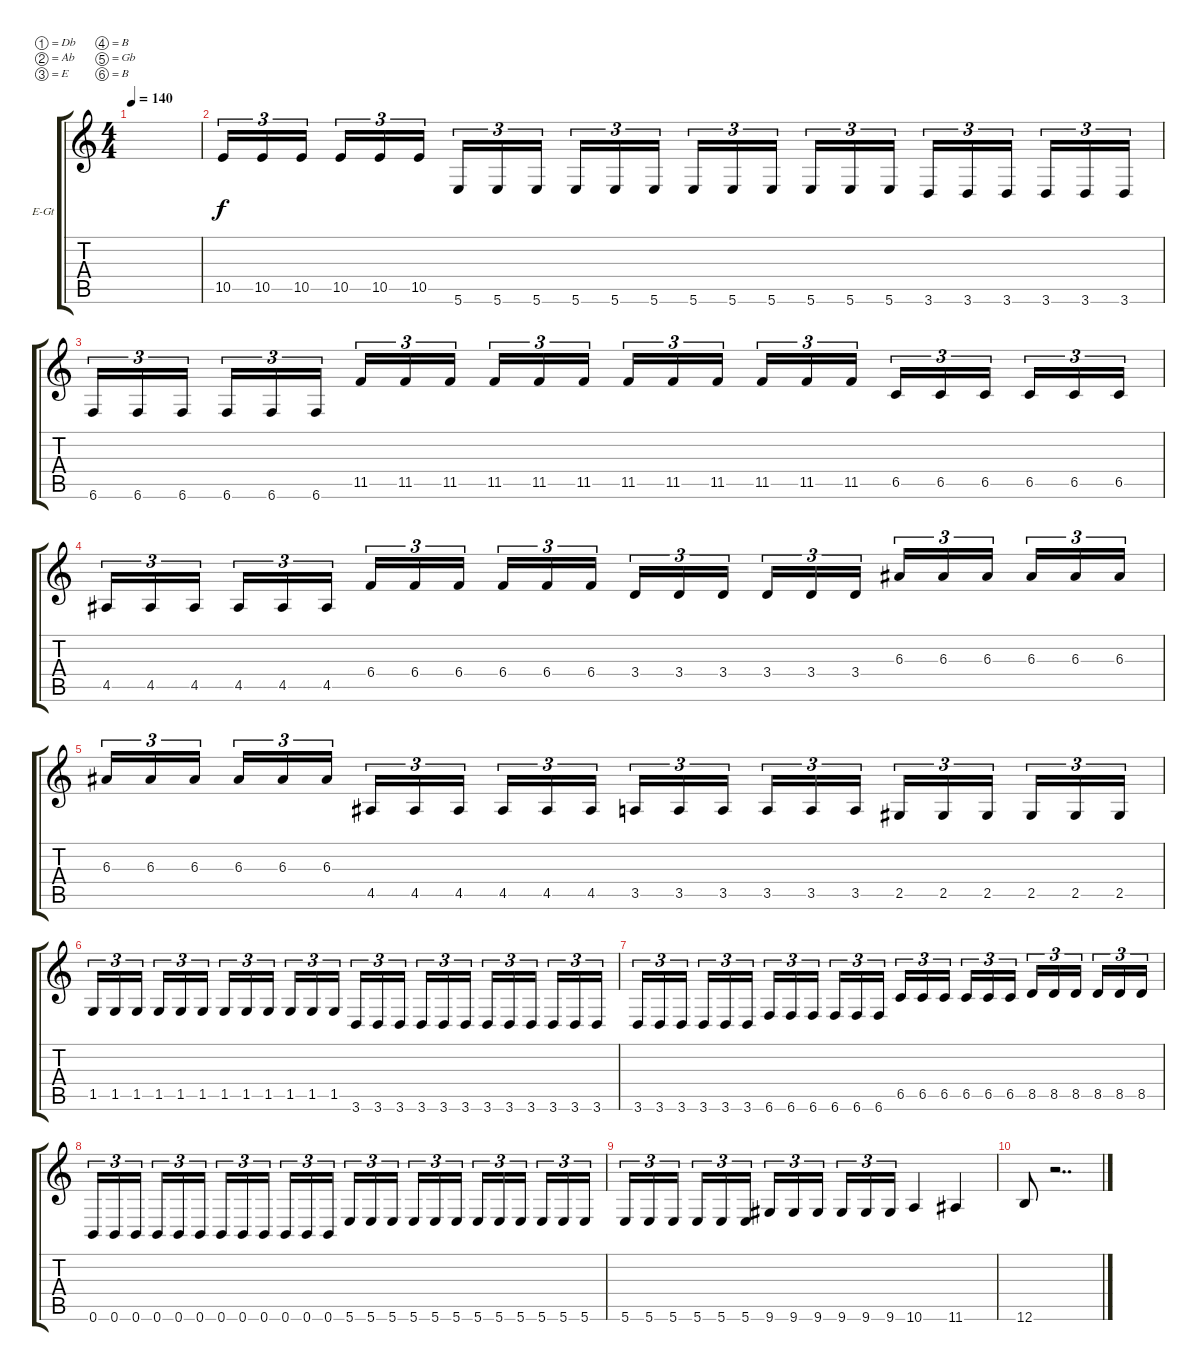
\defaultSystemsLayout 4
\bracketExtendMode groupsimilarinstruments
\firstSystemTrackNameOrientation horizontal
\otherSystemsTrackNameOrientation horizontal
\track ("Electric Guitar" "E-Gt") {instrument distortionguitar}
\staff {score tabs}
\tuning (Db4 Ab3 E3 B2 Gb2 B1)
\ts (4 4)
\tempo 140
\clef g2
\ks c
|
10.5.16{tu (3 2)} 10.5.16{tu (3 2)} 10.5.16{tu (3 2)} 10.5.16{tu (3 2)} 10.5.16{tu (3 2)} 10.5.16{tu (3 2)} 5.6.16{tu (3 2)} 5.6.16{tu (3 2)} 5.6.16{tu (3 2)} 5.6.16{tu (3 2)} 5.6.16{tu (3 2)} 5.6.16{tu (3 2)} 5.6.16{tu (3 2)} 5.6.16{tu (3 2)} 5.6.16{tu (3 2)} 5.6.16{tu (3 2)} 5.6.16{tu (3 2)} 5.6.16{tu (3 2)} 3.6.16{tu (3 2)} 3.6.16{tu (3 2)} 3.6.16{tu (3 2)} 3.6.16{tu (3 2)} 3.6.16{tu (3 2)} 3.6.16{tu (3 2)} |
6.6.16{tu (3 2)} 6.6.16{tu (3 2)} 6.6.16{tu (3 2)} 6.6.16{tu (3 2)} 6.6.16{tu (3 2)} 6.6.16{tu (3 2)} 11.5.16{tu (3 2)} 11.5.16{tu (3 2)} 11.5.16{tu (3 2)} 11.5.16{tu (3 2)} 11.5.16{tu (3 2)} 11.5.16{tu (3 2)} 11.5.16{tu (3 2)} 11.5.16{tu (3 2)} 11.5.16{tu (3 2)} 11.5.16{tu (3 2)} 11.5.16{tu (3 2)} 11.5.16{tu (3 2)} 6.5.16{tu (3 2)} 6.5.16{tu (3 2)} 6.5.16{tu (3 2)} 6.5.16{tu (3 2)} 6.5.16{tu (3 2)} 6.5.16{tu (3 2)} |
4.5.16{tu (3 2)} 4.5.16{tu (3 2)} 4.5.16{tu (3 2)} 4.5.16{tu (3 2)} 4.5.16{tu (3 2)} 4.5.16{tu (3 2)} 6.4.16{tu (3 2)} 6.4.16{tu (3 2)} 6.4.16{tu (3 2)} 6.4.16{tu (3 2)} 6.4.16{tu (3 2)} 6.4.16{tu (3 2)} 3.4.16{tu (3 2)} 3.4.16{tu (3 2)} 3.4.16{tu (3 2)} 3.4.16{tu (3 2)} 3.4.16{tu (3 2)} 3.4.16{tu (3 2)} 6.3.16{tu (3 2)} 6.3.16{tu (3 2)} 6.3.16{tu (3 2)} 6.3.16{tu (3 2)} 6.3.16{tu (3 2)} 6.3.16{tu (3 2)} |
6.3.16{tu (3 2)} 6.3.16{tu (3 2)} 6.3.16{tu (3 2)} 6.3.16{tu (3 2)} 6.3.16{tu (3 2)} 6.3.16{tu (3 2)} 4.5.16{tu (3 2)} 4.5.16{tu (3 2)} 4.5.16{tu (3 2)} 4.5.16{tu (3 2)} 4.5.16{tu (3 2)} 4.5.16{tu (3 2)} 3.5.16{tu (3 2)} 3.5.16{tu (3 2)} 3.5.16{tu (3 2)} 3.5.16{tu (3 2)} 3.5.16{tu (3 2)} 3.5.16{tu (3 2)} 2.5.16{tu (3 2)} 2.5.16{tu (3 2)} 2.5.16{tu (3 2)} 2.5.16{tu (3 2)} 2.5.16{tu (3 2)} 2.5.16{tu (3 2)} |
1.5.16{tu (3 2)} 1.5.16{tu (3 2)} 1.5.16{tu (3 2)} 1.5.16{tu (3 2)} 1.5.16{tu (3 2)} 1.5.16{tu (3 2)} 1.5.16{tu (3 2)} 1.5.16{tu (3 2)} 1.5.16{tu (3 2)} 1.5.16{tu (3 2)} 1.5.16{tu (3 2)} 1.5.16{tu (3 2)} 3.6.16{tu (3 2)} 3.6.16{tu (3 2)} 3.6.16{tu (3 2)} 3.6.16{tu (3 2)} 3.6.16{tu (3 2)} 3.6.16{tu (3 2)} 3.6.16{tu (3 2)} 3.6.16{tu (3 2)} 3.6.16{tu (3 2)} 3.6.16{tu (3 2)} 3.6.16{tu (3 2)} 3.6.16{tu (3 2)} |
3.6.16{tu (3 2)} 3.6.16{tu (3 2)} 3.6.16{tu (3 2)} 3.6.16{tu (3 2)} 3.6.16{tu (3 2)} 3.6.16{tu (3 2)} 6.6.16{tu (3 2)} 6.6.16{tu (3 2)} 6.6.16{tu (3 2)} 6.6.16{tu (3 2)} 6.6.16{tu (3 2)} 6.6.16{tu (3 2)} 6.5.16{tu (3 2)} 6.5.16{tu (3 2)} 6.5.16{tu (3 2)} 6.5.16{tu (3 2)} 6.5.16{tu (3 2)} 6.5.16{tu (3 2)} 8.5.16{tu (3 2)} 8.5.16{tu (3 2)} 8.5.16{tu (3 2)} 8.5.16{tu (3 2)} 8.5.16{tu (3 2)} 8.5.16{tu (3 2)} |
0.6.16{tu (3 2)} 0.6.16{tu (3 2)} 0.6.16{tu (3 2)} 0.6.16{tu (3 2)} 0.6.16{tu (3 2)} 0.6.16{tu (3 2)} 0.6.16{tu (3 2)} 0.6.16{tu (3 2)} 0.6.16{tu (3 2)} 0.6.16{tu (3 2)} 0.6.16{tu (3 2)} 0.6.16{tu (3 2)} 5.6.16{tu (3 2)} 5.6.16{tu (3 2)} 5.6.16{tu (3 2)} 5.6.16{tu (3 2)} 5.6.16{tu (3 2)} 5.6.16{tu (3 2)} 5.6.16{tu (3 2)} 5.6.16{tu (3 2)} 5.6.16{tu (3 2)} 5.6.16{tu (3 2)} 5.6.16{tu (3 2)} 5.6.16{tu (3 2)} |
5.6.16{tu (3 2)} 5.6.16{tu (3 2)} 5.6.16{tu (3 2)} 5.6.16{tu (3 2)} 5.6.16{tu (3 2)} 5.6.16{tu (3 2)} 9.6.16{tu (3 2)} 9.6.16{tu (3 2)} 9.6.16{tu (3 2)} 9.6.16{tu (3 2)} 9.6.16{tu (3 2)} 9.6.16{tu (3 2)} 10.6.4 11.6.4 |
12.6.8 r.2{dd}
